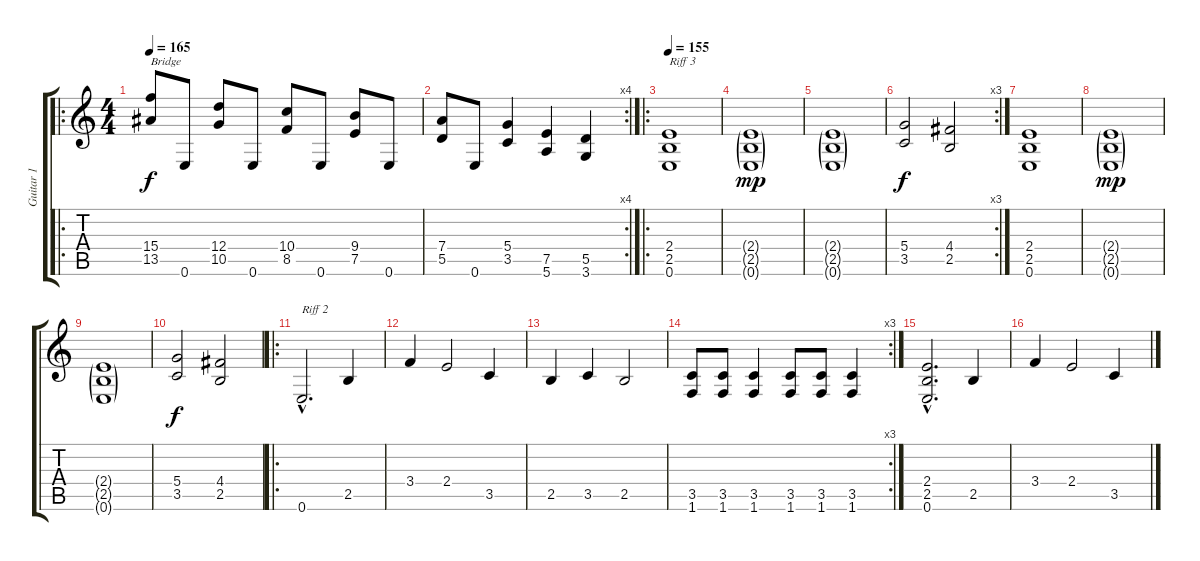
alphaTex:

\track ("Guitar 1" "Guitar 1") {instrument electricguitarclean}
\staff {score tabs}
\tuning (E4 B3 G3 D3 A2 E2) {hide}
\ro
\ts (4 4)
\tempo 165
\clef g2
\ks c
(15.4 13.5).8{txt "Bridge" dy f} 0.6.8 (12.4 10.5).8 0.6.8 (10.4 8.5).8 0.6.8 (9.4 7.5).8 0.6.8 |
\rc 4
(7.4 5.5).8 0.6.8 (5.4 3.5).4 (7.5 5.6).4 (5.5 3.6).4 |
\ro
\tempo 155
(2.4 2.5 0.6).1{txt "Riff 3" instrument drawbarorgan} |
(2.4{g} 2.5{g} 0.6{g}).1{dy mp} |
(2.4{g} 2.5{g} 0.6{g}).1 |
\rc 3
(5.4 3.5).2{dy f} (4.4 2.5).2 |
(2.4 2.5 0.6).1{instrument drawbarorgan} |
(2.4{g} 2.5{g} 0.6{g}).1{dy mp} |
(2.4{g} 2.5{g} 0.6{g}).1 |
(5.4 3.5).2{dy f} (4.4 2.5).2 |
\ro
0.6{hac}.2{d txt "Riff 2" instrument electricguitarclean} 2.5.4 |
3.4.4 2.4.2 3.5.4 |
2.5.4 3.5.4 2.5.2 |
\rc 3
(3.5 1.6).8 (3.5 1.6).8 (3.5 1.6).4 (3.5 1.6).8 (3.5 1.6).8 (3.5 1.6).4 |
(2.4{hac} 2.5{hac} 0.6{hac}).2{d} 2.5.4 |
3.4.4 2.4.2 3.5.4
